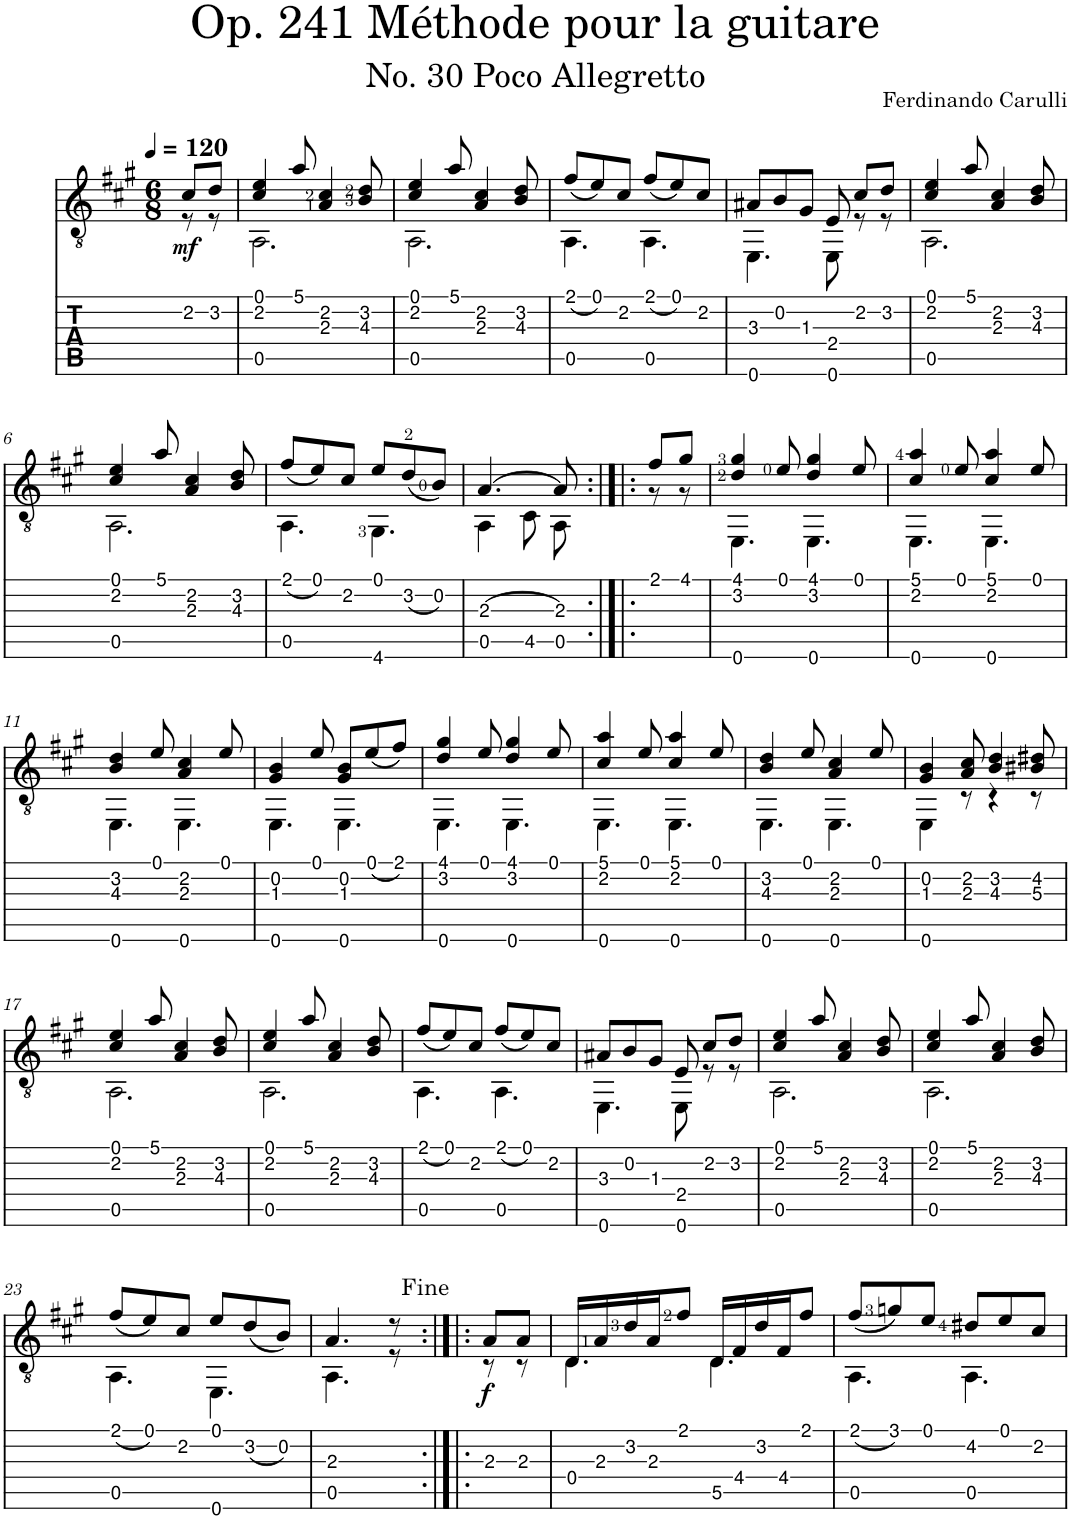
**kern	**kern	**dynam
*part1	*part1	*part1
*staff2	*staff1	*staff1/2
*I"Classical Guitar	*	*
*stria6	*	*
*	*clefGv2	*
*k[f#c#g#]	*k[f#c#g#]	*
*A:	*A:	*
*M6/8	*M6/8	*
*MM120	*MM120	*
=	=	=
*^	*^	*
!	!	!	!	!LO:DY:b
8c#L	8r	8c#/L	8r	mf
8dJ	8r	8d/J	8r	.
=1	=1	=1	=1	=1
4c# 4e	2.AA	4c#/ 4e/	2.AA\	.
8a	.	8a/	.	.
4A 4c#	.	4A/ 4c#/	.	.
8B 8d	.	8B/ 8d/	.	.
=2	=2	=2	=2	=2
4c# 4e	2.AA	4c#/ 4e/	2.AA\	.
8a	.	8a/	.	.
4A 4c#	.	4A/ 4c#/	.	.
8B 8d	.	8B/ 8d/	.	.
=3	=3	=3	=3	=3
8f#L	4.AA	(<8f#/L	4.AA\	.
8e	.	8e/)	.	.
8c#J	.	8c#/J	.	.
8f#L	4.AA	(<8f#/L	4.AA\	.
8e	.	8e/)	.	.
8c#J	.	8c#/J	.	.
=4	=4	=4	=4	=4
8A#XL	4.EE	8A#X/L	4.EE\	.
8B	.	8B/	.	.
8G#J	.	8G#/J	.	.
8EL	8EE	8E/	8EE\	.
8c#	8r	8c#/L	8r	.
8dJ	8r	8d/J	8r	.
=5	=5	=5	=5	=5
4c# 4e	2.AA	4c#/ 4e/	2.AA\	.
8a	.	8a/	.	.
4A 4c#	.	4A/ 4c#/	.	.
8B 8d	.	8B/ 8d/	.	.
!!LO:LB:g=z	!!
=6	=6	=6	=6	=6
4c# 4e	2.AA	4c#/ 4e/	2.AA\	.
8a	.	8a/	.	.
4A 4c#	.	4A/ 4c#/	.	.
8B 8d	.	8B/ 8d/	.	.
=7	=7	=7	=7	=7
8f#L	4.AA	(<8f#/L	4.AA\	.
8e	.	8e/)	.	.
8c#J	.	8c#/J	.	.
8eL	4.GG#	8e/L	4.GG#\	.
8d	.	(<8d/	.	.
8BJ	.	8B/J)	.	.
=8	=8	=8	=8	=8
[4.A	4AA	[4.A/	4AA\	.
.	8C#	.	8C#\	.
8A]	8AA	8A/]	8AA\	.
=8X1:|!|:	=8X1:|!|:	=8X1:|!|:	=8X1:|!|:	=8X1:|!|:
8f#L	8r	8f#/L	8r	.
8g#J	8r	8g#/J	8r	.
=9	=9	=9	=9	=9
4d 4g#	4.EE	4d/ 4g#/	4.EE\	.
8e	.	8e/	.	.
4d 4g#	4.EE	4d/ 4g#/	4.EE\	.
8e	.	8e/	.	.
=10	=10	=10	=10	=10
4c# 4a	4.EE	4c#/ 4a/	4.EE\	.
8e	.	8e/	.	.
4c# 4a	4.EE	4c#/ 4a/	4.EE\	.
8e	.	8e/	.	.
!!LO:LB:g=z	!!
=11	=11	=11	=11	=11
4B 4d	4.EE	4B/ 4d/	4.EE\	.
8e	.	8e/	.	.
4A 4c#	4.EE	4A/ 4c#/	4.EE\	.
8e	.	8e/	.	.
=12	=12	=12	=12	=12
4G# 4B	4.EE	4G#/ 4B/	4.EE\	.
8e	.	8e/	.	.
8G#\ 8B\L	4.EE	8G#/ 8B/L	4.EE\	.
8e	.	(<8e/	.	.
8f#J	.	8f#/J)	.	.
=13	=13	=13	=13	=13
4d 4g#	4.EE	4d/ 4g#/	4.EE\	.
8e	.	8e/	.	.
4d 4g#	4.EE	4d/ 4g#/	4.EE\	.
8e	.	8e/	.	.
=14	=14	=14	=14	=14
4c# 4a	4.EE	4c#/ 4a/	4.EE\	.
8e	.	8e/	.	.
4c# 4a	4.EE	4c#/ 4a/	4.EE\	.
8e	.	8e/	.	.
=15	=15	=15	=15	=15
4B 4d	4.EE	4B/ 4d/	4.EE\	.
8e	.	8e/	.	.
4A 4c#	4.EE	4A/ 4c#/	4.EE\	.
8e	.	8e/	.	.
=16	=16	=16	=16	=16
4G# 4B	4EE	4G#/ 4B/	4EE\	.
8A 8c#	8r	8A/ 8c#/	8r	.
4B 4d	4r	4B/ 4d/	4r	.
8B#X 8d#X	8r	8B#X/ 8d#X/	8r	.
!!LO:LB:g=z	!!
=17	=17	=17	=17	=17
4c# 4e	2.AA	4c#/ 4e/	2.AA\	.
8a	.	8a/	.	.
4A 4c#	.	4A/ 4c#/	.	.
8B 8d	.	8B/ 8d/	.	.
=18	=18	=18	=18	=18
4c# 4e	2.AA	4c#/ 4e/	2.AA\	.
8a	.	8a/	.	.
4A 4c#	.	4A/ 4c#/	.	.
8B 8d	.	8B/ 8d/	.	.
=19	=19	=19	=19	=19
8f#L	4.AA	(<8f#/L	4.AA\	.
8e	.	8e/)	.	.
8c#J	.	8c#/J	.	.
8f#L	4.AA	(<8f#/L	4.AA\	.
8e	.	8e/)	.	.
8c#J	.	8c#/J	.	.
=20	=20	=20	=20	=20
8A#XL	4.EE	8A#X/L	4.EE\	.
8B	.	8B/	.	.
8G#J	.	8G#/J	.	.
8EL	8EE	8E/	8EE\	.
8c#	8r	8c#/L	8r	.
8dJ	8r	8d/J	8r	.
=21	=21	=21	=21	=21
4c# 4e	2.AA	4c#/ 4e/	2.AA\	.
8a	.	8a/	.	.
4A 4c#	.	4A/ 4c#/	.	.
8B 8d	.	8B/ 8d/	.	.
=22	=22	=22	=22	=22
4c# 4e	2.AA	4c#/ 4e/	2.AA\	.
8a	.	8a/	.	.
4A 4c#	.	4A/ 4c#/	.	.
8B 8d	.	8B/ 8d/	.	.
!!LO:LB:g=z	!!
=23	=23	=23	=23	=23
8f#L	4.AA	(<8f#/L	4.AA\	.
8e	.	8e/)	.	.
8c#J	.	8c#/J	.	.
8eL	4.EE	8e/L	4.EE\	.
8d	.	(<8d/	.	.
8BJ	.	8B/J)	.	.
=24	=24	=24	=24	=24
4.A	4.AA	4.A/	4.AA\	.
8r	8r	8r	8r	.
=25:|!|:	=25:|!|:	=25:|!|:	=25:|!|:	=25:|!|:
!	!	!	!	!LO:DY:b
8AL	8r	8A/L	8r	f
8AJ	8r	8A/J	8r	.
=26	=26	=26	=26	=26
16DLL	4.D	16D/LL	4.D\	.
16A	.	16A/	.	.
16d	.	16d/	.	.
16AJ	.	16A/J	.	.
8f#J	.	8f#/J	.	.
16DLL	4.D	16D/LL	4.D\	.
16F#	.	16F#/	.	.
16d	.	16d/	.	.
16F#J	.	16F#/J	.	.
8f#J	.	8f#/J	.	.
=27	=27	=27	=27	=27
8f#L	4.AA	(<8f#/L	4.AA\	.
8gn	.	8gn/)	.	.
8eJ	.	8e/J	.	.
8d#XL	4.AA	8d#X/L	4.AA\	.
8e	.	8e/	.	.
8c#J	.	8c#/J	.	.
*v	*v	*	*	*
*	*v	*v	*
=	=	=
*-	*-	*-
